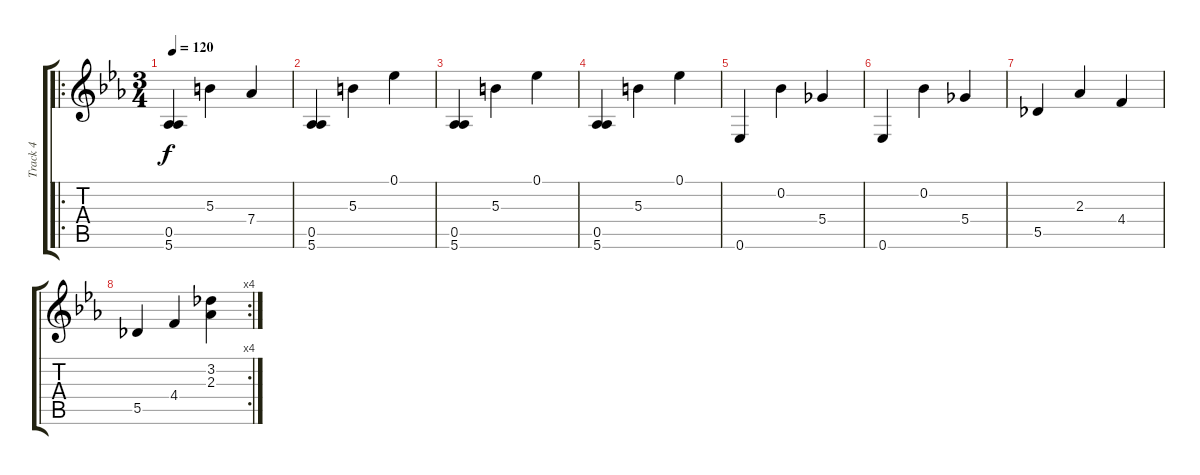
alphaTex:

\track ("Track 4" "Track 4") {instrument acousticguitarsteel}
\staff {score tabs}
\tuning (Eb4 Bb3 Gb3 Db3 Ab2 Eb2) {hide}
\ro
\ts (3 4)
\tempo 120
\clef g2
\ks eb
(0.5 5.6).4{dy f} 5.3.4 7.4.4 |
(0.5 5.6).4 5.3.4 0.1.4 |
(0.5 5.6).4 5.3.4 0.1.4 |
(0.5 5.6).4 5.3.4 0.1.4 |
0.6.4 0.2.4 5.4.4 |
0.6.4 0.2.4 5.4.4 |
5.5.4 2.3.4 4.4.4 |
\rc 4
5.5.4 4.4.4 (3.2 2.3).4
